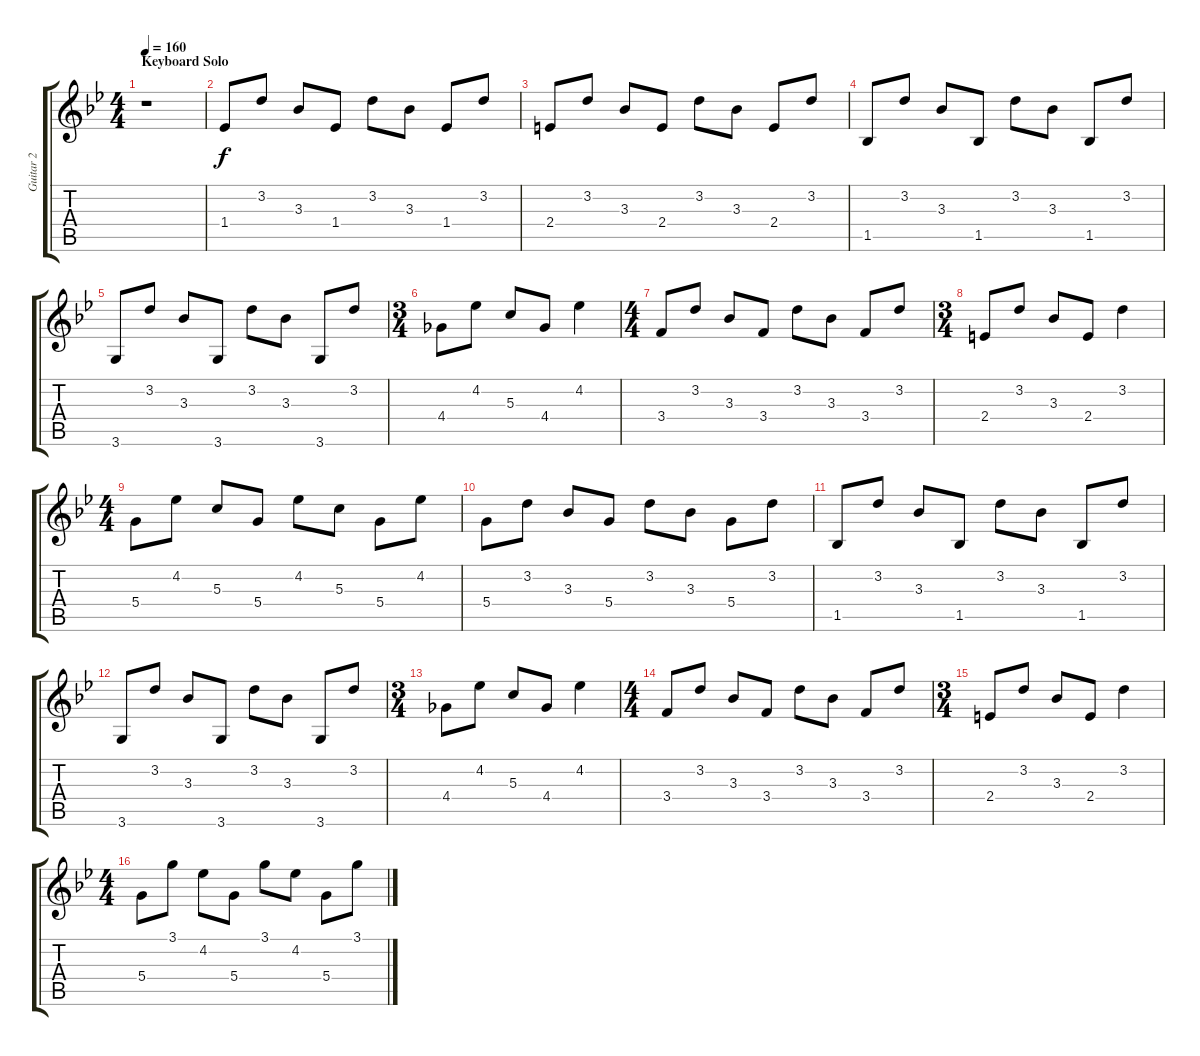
\track ("Guitar 2" "Guitar 2") {instrument electricguitarjazz}
\staff {score tabs}
\tuning (E4 B3 G3 D3 A2 E2) {hide}
\ts (4 4)
\section ("" "Keyboard Solo")
\tempo 160
\clef g2
\ks bb
r.1{dy f} |
1.4.8 3.2.8 3.3.8 1.4.8 3.2.8 3.3.8 1.4.8 3.2.8 |
2.4.8 3.2.8 3.3.8 2.4.8 3.2.8 3.3.8 2.4.8 3.2.8 |
1.5.8 3.2.8 3.3.8 1.5.8 3.2.8 3.3.8 1.5.8 3.2.8 |
3.6.8 3.2.8 3.3.8 3.6.8 3.2.8 3.3.8 3.6.8 3.2.8 |
\ts (3 4)
4.4.8 4.2.8 5.3.8 4.4.8 4.2.4 |
\ts (4 4)
3.4.8 3.2.8 3.3.8 3.4.8 3.2.8 3.3.8 3.4.8 3.2.8 |
\ts (3 4)
2.4.8 3.2.8 3.3.8 2.4.8 3.2.4 |
\ts (4 4)
5.4.8 4.2.8 5.3.8 5.4.8 4.2.8 5.3.8 5.4.8 4.2.8 |
5.4.8 3.2.8 3.3.8 5.4.8 3.2.8 3.3.8 5.4.8 3.2.8 |
1.5.8 3.2.8 3.3.8 1.5.8 3.2.8 3.3.8 1.5.8 3.2.8 |
3.6.8 3.2.8 3.3.8 3.6.8 3.2.8 3.3.8 3.6.8 3.2.8 |
\ts (3 4)
4.4.8 4.2.8 5.3.8 4.4.8 4.2.4 |
\ts (4 4)
3.4.8 3.2.8 3.3.8 3.4.8 3.2.8 3.3.8 3.4.8 3.2.8 |
\ts (3 4)
2.4.8 3.2.8 3.3.8 2.4.8 3.2.4 |
\ts (4 4)
5.4.8 3.1.8 4.2.8 5.4.8 3.1.8 4.2.8 5.4.8 3.1.8
